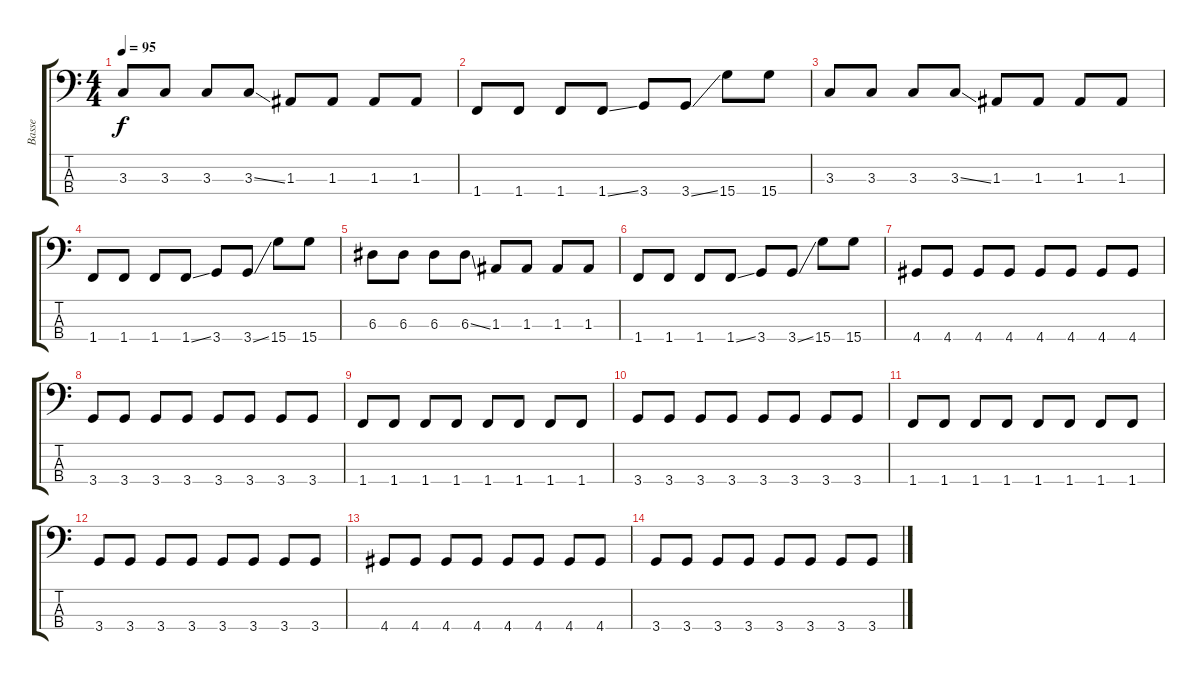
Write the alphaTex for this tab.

\track ("Basse" "Basse") {instrument electricbassfinger}
\staff {score tabs}
\tuning (G2 D2 A1 E1) {hide}
\ts (4 4)
\tempo 95
\clef f4
\ks c
3.3.8{dy f} 3.3.8 3.3.8 3.3{ss}.8 1.3.8 1.3.8 1.3.8 1.3.8 |
1.4.8 1.4.8 1.4.8 1.4{ss}.8 3.4.8 3.4{ss}.8 15.4.8 15.4.8 |
3.3.8 3.3.8 3.3.8 3.3{ss}.8 1.3.8 1.3.8 1.3.8 1.3.8 |
1.4.8 1.4.8 1.4.8 1.4{ss}.8 3.4.8 3.4{ss}.8 15.4.8 15.4.8 |
6.3.8 6.3.8 6.3.8 6.3{ss}.8 1.3.8 1.3.8 1.3.8 1.3.8 |
1.4.8 1.4.8 1.4.8 1.4{ss}.8 3.4.8 3.4{ss}.8 15.4.8 15.4.8 |
4.4.8 4.4.8 4.4.8 4.4.8 4.4.8 4.4.8 4.4.8 4.4.8 |
3.4.8 3.4.8 3.4.8 3.4.8 3.4.8 3.4.8 3.4.8 3.4.8 |
1.4.8 1.4.8 1.4.8 1.4.8 1.4.8 1.4.8 1.4.8 1.4.8 |
3.4.8 3.4.8 3.4.8 3.4.8 3.4.8 3.4.8 3.4.8 3.4.8 |
1.4.8 1.4.8 1.4.8 1.4.8 1.4.8 1.4.8 1.4.8 1.4.8 |
3.4.8 3.4.8 3.4.8 3.4.8 3.4.8 3.4.8 3.4.8 3.4.8 |
4.4.8 4.4.8 4.4.8 4.4.8 4.4.8 4.4.8 4.4.8 4.4.8 |
3.4.8 3.4.8 3.4.8 3.4.8 3.4.8 3.4.8 3.4.8 3.4.8
